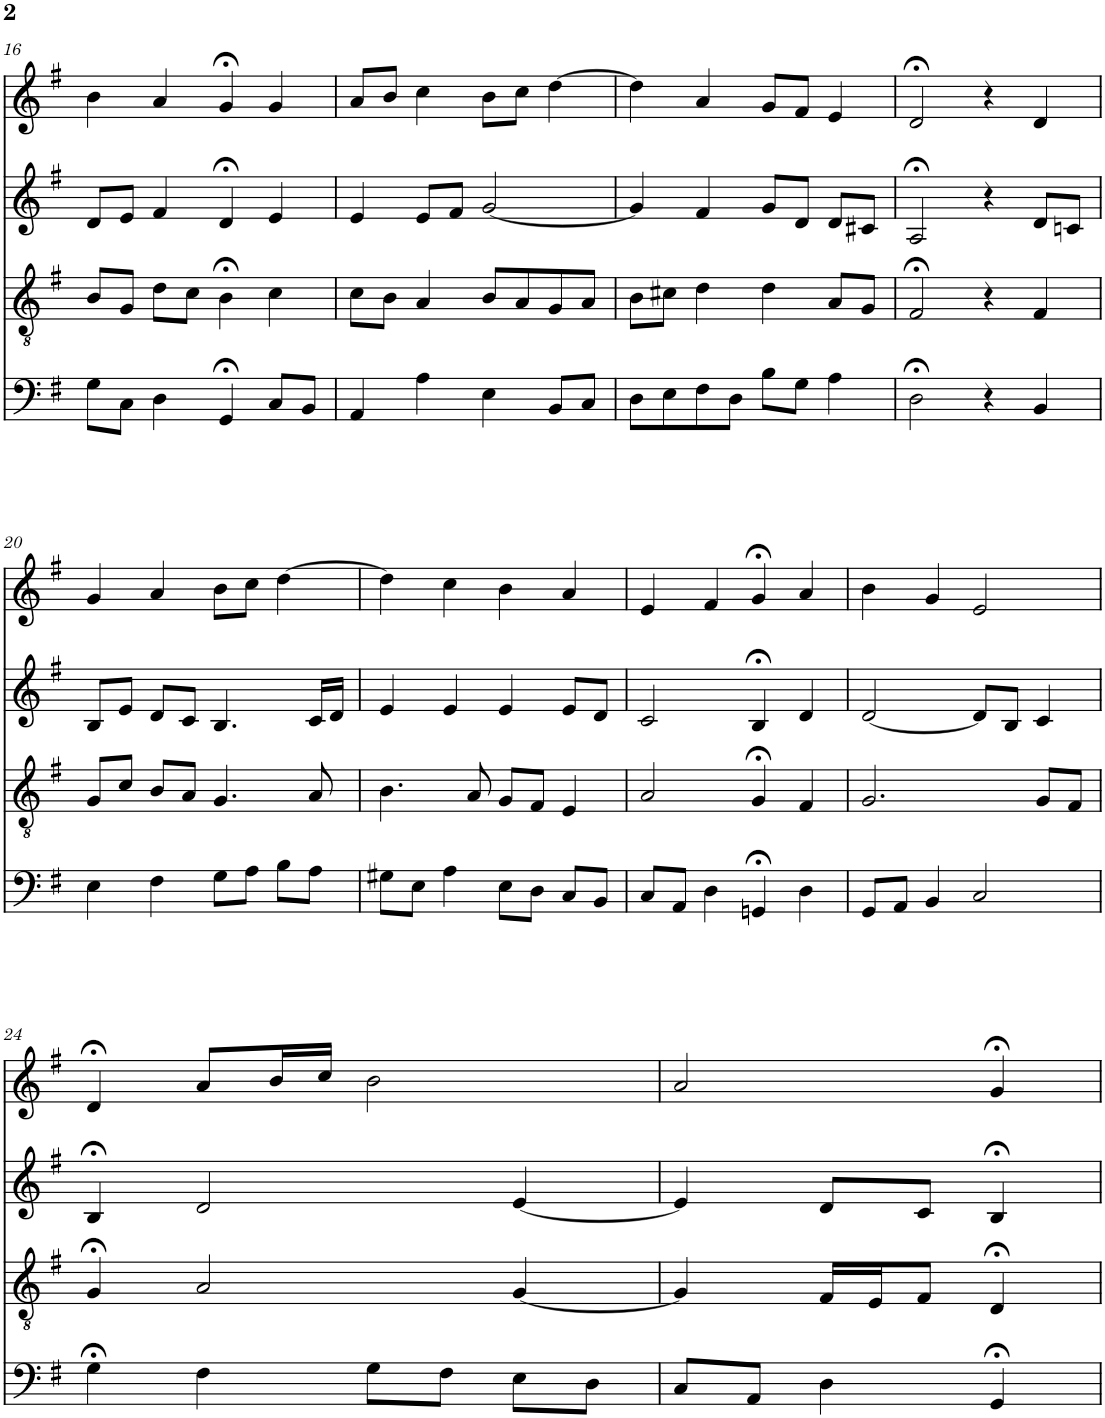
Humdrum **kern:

**kern	**kern	**kern	**kern
*part4	*part3	*part2	*part1
*staff4	*staff3	*staff2	*staff1
*I"bass	*I"tenor	*I"alto	*I"soprn
!!LO:PB:g=z
*clefF4	*clefGv2	*clefG2	*clefG2
*k[f#]	*k[f#]	*k[f#]	*k[f#]
*G:	*G:	*G:	*G:
*M4/4	*M4/4	*M4/4	*M4/4
=16	=16	=16	=16
8G\L	8B/L	8d/L	4b\
8C\J	8G/J	8e/J	.
4D\	8d\L	4f#/	4a/
.	8c\J	.	.
4GG;</	4B;<\	4d;</	4g;</
8C/L	4c\	4e/	4g/
8BB/J	.	.	.
=17	=17	=17	=17
4AA/	8c\L	4e/	8a/L
.	8B\J	.	8b/J
4A\	4A/	8e/L	4cc\
.	.	8f#/J	.
4E\	8B/L	[2g/	8b\L
.	8A/	.	8cc\J
8BB/L	8G/	.	[4dd\
8C/J	8A/J	.	.
=18	=18	=18	=18
8D\L	8B\L	4g/]	4dd\]
8E\	8c#X\J	.	.
8F#\	4d\	4f#/	4a/
8D\J	.	.	.
8B\L	4d\	8g/L	8g/L
8G\J	.	8d/J	8f#/J
4A\	8A/L	8d/L	4e/
.	8G/J	8c#X/J	.
=19	=19	=19	=19
2D;<\	2F#;</	2A;</	2d;</
4r	4r	4r	4r
4BB/	4F#/	8d/L	4d/
.	.	8cn/J	.
!!LO:LB:g=z
=20	=20	=20	=20
4E\	8G/L	8B/L	4g/
.	8c/J	8e/J	.
4F#\	8B/L	8d/L	4a/
.	8A/J	8c/J	.
8G\L	4.G/	4.B/	8b\L
8A\J	.	.	8cc\J
8B\L	.	.	[4dd\
8A\J	8A/	16c/LL	.
.	.	16d/JJ	.
=21	=21	=21	=21
8G#X\L	4.B\	4e/	4dd\]
8E\J	.	.	.
4A\	.	4e/	4cc\
.	8A/	.	.
8E\L	8G/L	4e/	4b\
8D\J	8F#/J	.	.
8C/L	4E/	8e/L	4a/
8BB/J	.	8d/J	.
=22	=22	=22	=22
8C/L	2A/	2c/	4e/
8AA/J	.	.	.
4D\	.	.	4f#/
4GGn;</	4G;</	4B;</	4g;</
4D\	4F#/	4d/	4a/
=23	=23	=23	=23
8GG/L	2.G/	[2d/	4b\
8AA/J	.	.	.
4BB/	.	.	4g/
2C/	.	8d/L]	2e/
.	.	8B/J	.
.	8G/L	4c/	.
.	8F#/J	.	.
!!LO:LB:g=z
=24	=24	=24	=24
4G;<\	4G;</	4B;</	4d;</
4F#\	2A/	2d/	8a/L
.	.	.	16b/L
.	.	.	16cc/JJ
8G\L	.	.	2b\
8F#\J	.	.	.
8E\L	[4G/	[4e/	.
8D\J	.	.	.
=25	=25	=25	=25
8C/L	4G/]	4e/]	2a/
8AA/J	.	.	.
4D\	16F#/LL	8d/L	.
.	16E/J	.	.
.	8F#/J	8c/J	.
4GG;</	4D;</	4B;</	4g;</
=	=	=	=
*-	*-	*-	*-
